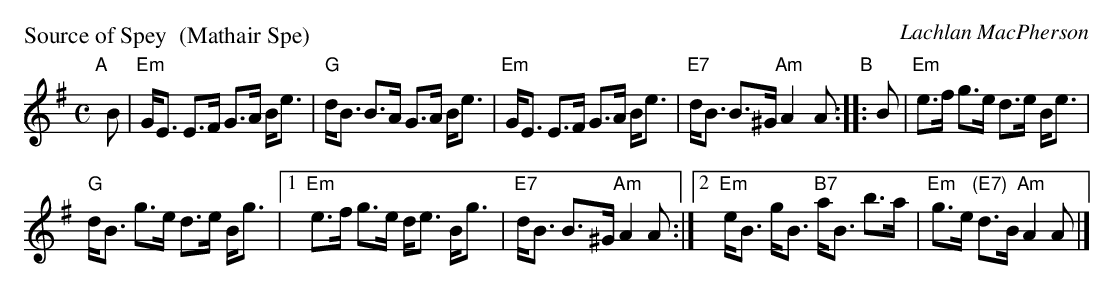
X:1
P: Source of Spey  (Mathair Spe)
C: Lachlan MacPherson
M: C
L: 1/8
K: Em
"A"[|] B \
| "Em"G<E E>F G>A B<e | "G"d<B B>A G>A B<e | "Em"G<E E>F G>A B<e |\
"E7"d<B B>^G "Am"A2 A "B":: B | "Em"e>f g>e d>e B<e |
"G"d<B g>e d>e B<g |[1 "Em"e>f g>e d<e B<g | "E7"d<B B>^G "Am"A2 A \
:|[2 "Em"e<B g<B "B7"a<B b>a | "Em"g>e "(E7)"d>B "Am"A2 A |]
